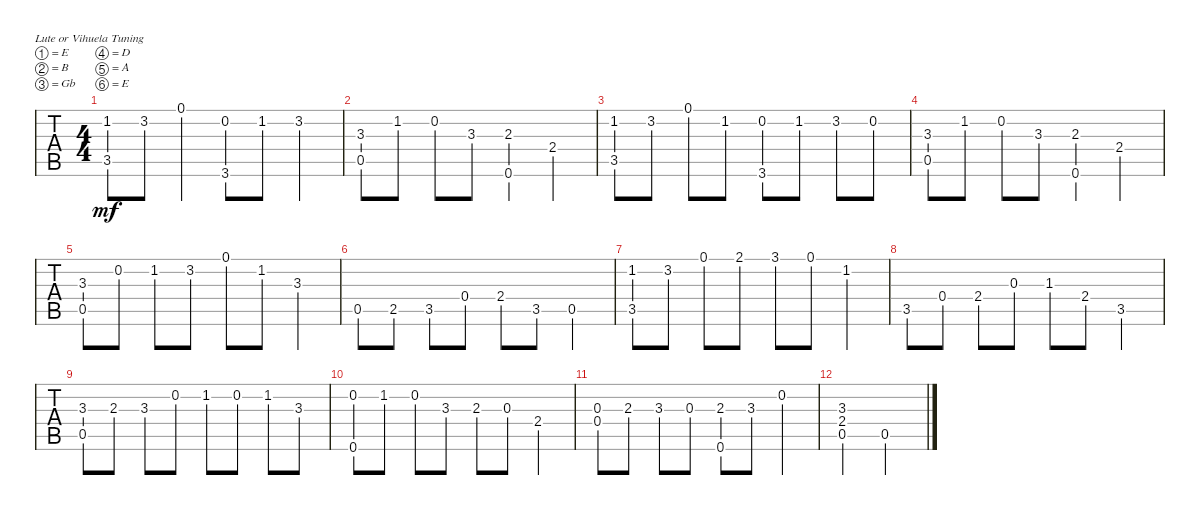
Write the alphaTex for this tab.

\defaultSystemsLayout 4
\bracketExtendMode groupsimilarinstruments
\singleTrackTrackNamePolicy hidden
\multiTrackTrackNamePolicy hidden
\firstSystemTrackNameOrientation horizontal
\otherSystemsTrackNameOrientation horizontal
\track ("Nylon Guitar" "N-Gt") {instrument acousticguitarnylon}
\staff {tabs}
\tuning (E4 B3 Gb3 D3 A2 E2)
\ts (4 4)
\tempo (120 hide)
\clef g2
\ks c
(3.5 1.2).8{dy mf} 3.2.8 0.1.4 (0.2 3.6).8 1.2.8 3.2.4 |
(0.5 3.3).8 1.2.8 0.2.8 3.3.8 (2.3 0.6).4 2.4.4 |
(3.5 1.2).8 3.2.8 0.1.8 1.2.8 (0.2 3.6).8 1.2.8 3.2.8 0.2.8 |
(0.5 3.3).8 1.2.8 0.2.8 3.3.8 (2.3 0.6).4 2.4.4 |
(0.5 3.3).8 0.2.8 1.2.8 3.2.8 0.1.8 1.2.8 3.3.4 |
0.5.8 2.5.8 3.5.8 0.4.8 2.4.8 3.5.8 0.5.4 |
(3.5 1.2).8 3.2.8 0.1.8 2.1.8 3.1.8 0.1.8 1.2.4 |
3.5.8 0.4.8 2.4.8 0.3.8 1.3.8 2.4.8 3.5.4 |
(0.5 3.3).8 2.3.8 3.3.8 0.2.8 1.2.8 0.2.8 1.2.8 3.3.8 |
(0.2 0.6).8 1.2.8 0.2.8 3.3.8 2.3.8 0.3.8 2.4.4 |
(0.3 0.4).8 2.3.8 3.3.8 0.3.8 (2.3 0.6).8 3.3.8 0.2.4 |
(0.5 2.4 3.3).2 0.5.2
